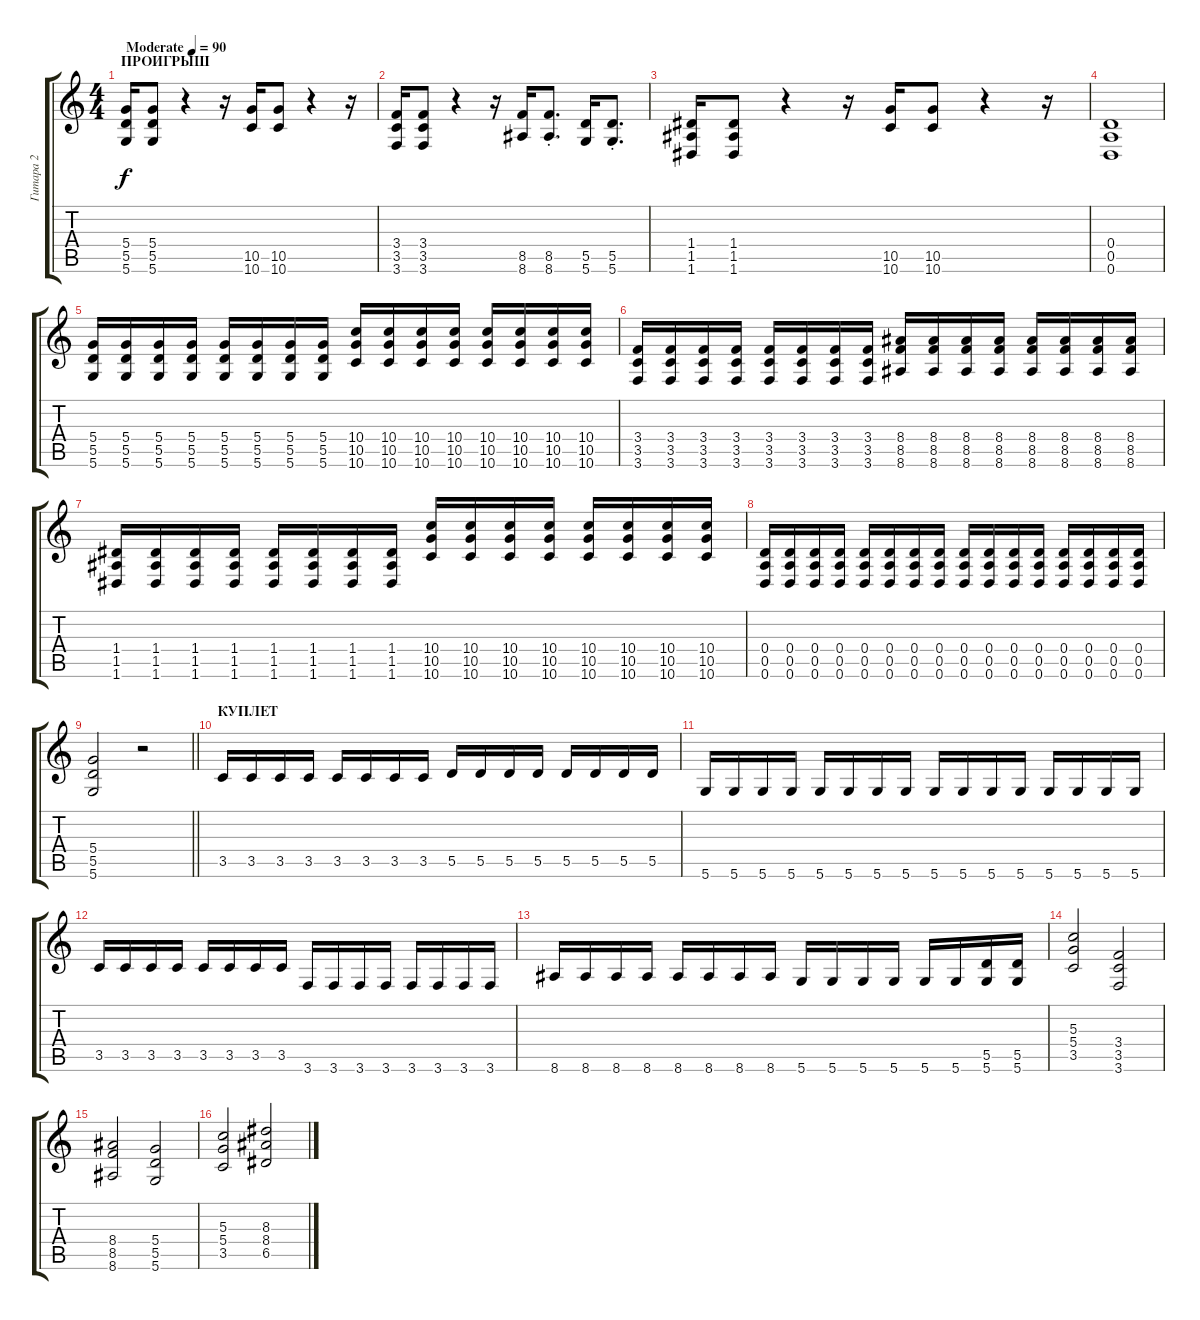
\track ("Гитара 2" "Гитара 2") {instrument distortionguitar}
\staff {score tabs}
\tuning (E4 B3 G3 D3 A2 D2) {hide}
\ts (4 4)
\section ("" "ПРОИГРЫШ")
\tempo (90 "Moderate")
\clef g2
\ks c
(5.4 5.5 5.6).16{dy f instrument distortionguitar} (5.4 5.5 5.6).8 r.4 r.16 (10.5 10.6).16 (10.5 10.6).8 r.4 r.16 |
(3.4 3.5 3.6).16 (3.4 3.5 3.6).8 r.4 r.16 (8.5 8.6).16 (8.5{st} 8.6{st}).8{d} (5.5 5.6).16 (5.5{st} 5.6{st}).8{d} |
(1.4 1.5 1.6).16 (1.4 1.5 1.6).8 r.4 r.16 (10.5 10.6).16 (10.5 10.6).8 r.4 r.16 |
(0.4 0.5 0.6).1 |
(5.4 5.5 5.6).16 (5.4 5.5 5.6).16 (5.4 5.5 5.6).16 (5.4 5.5 5.6).16 (5.4 5.5 5.6).16 (5.4 5.5 5.6).16 (5.4 5.5 5.6).16 (5.4 5.5 5.6).16 (10.4 10.5 10.6).16 (10.4 10.5 10.6).16 (10.4 10.5 10.6).16 (10.4 10.5 10.6).16 (10.4 10.5 10.6).16 (10.4 10.5 10.6).16 (10.4 10.5 10.6).16 (10.4 10.5 10.6).16 |
(3.4 3.5 3.6).16 (3.4 3.5 3.6).16 (3.4 3.5 3.6).16 (3.4 3.5 3.6).16 (3.4 3.5 3.6).16 (3.4 3.5 3.6).16 (3.4 3.5 3.6).16 (3.4 3.5 3.6).16 (8.4 8.5 8.6).16 (8.4 8.5 8.6).16 (8.4 8.5 8.6).16 (8.4 8.5 8.6).16 (8.4 8.5 8.6).16 (8.4 8.5 8.6).16 (8.4 8.5 8.6).16 (8.4 8.5 8.6).16 |
(1.4 1.5 1.6).16 (1.4 1.5 1.6).16 (1.4 1.5 1.6).16 (1.4 1.5 1.6).16 (1.4 1.5 1.6).16 (1.4 1.5 1.6).16 (1.4 1.5 1.6).16 (1.4 1.5 1.6).16 (10.4 10.5 10.6).16 (10.4 10.5 10.6).16 (10.4 10.5 10.6).16 (10.4 10.5 10.6).16 (10.4 10.5 10.6).16 (10.4 10.5 10.6).16 (10.4 10.5 10.6).16 (10.4 10.5 10.6).16 |
(0.4 0.5 0.6).16 (0.4 0.5 0.6).16 (0.4 0.5 0.6).16 (0.4 0.5 0.6).16 (0.4 0.5 0.6).16 (0.4 0.5 0.6).16 (0.4 0.5 0.6).16 (0.4 0.5 0.6).16 (0.4 0.5 0.6).16 (0.4 0.5 0.6).16 (0.4 0.5 0.6).16 (0.4 0.5 0.6).16 (0.4 0.5 0.6).16 (0.4 0.5 0.6).16 (0.4 0.5 0.6).16 (0.4 0.5 0.6).16 |
\barLineRight lightlight
(5.4 5.5 5.6).2 r.2 |
\section ("" "КУПЛЕТ")
3.5.16 3.5.16 3.5.16 3.5.16 3.5.16 3.5.16 3.5.16 3.5.16 5.5.16 5.5.16 5.5.16 5.5.16 5.5.16 5.5.16 5.5.16 5.5.16 |
5.6.16 5.6.16 5.6.16 5.6.16 5.6.16 5.6.16 5.6.16 5.6.16 5.6.16 5.6.16 5.6.16 5.6.16 5.6.16 5.6.16 5.6.16 5.6.16 |
3.5.16 3.5.16 3.5.16 3.5.16 3.5.16 3.5.16 3.5.16 3.5.16 3.6.16 3.6.16 3.6.16 3.6.16 3.6.16 3.6.16 3.6.16 3.6.16 |
8.6.16 8.6.16 8.6.16 8.6.16 8.6.16 8.6.16 8.6.16 8.6.16 5.6.16 5.6.16 5.6.16 5.6.16 5.6.16 5.6.16 (5.5 5.6).16 (5.5 5.6).16 |
(5.3 5.4 3.5).2 (3.4 3.5 3.6).2 |
(8.4 8.5 8.6).2 (5.4 5.5 5.6).2 |
(5.3 5.4 3.5).2 (8.3 8.4 6.5).2
